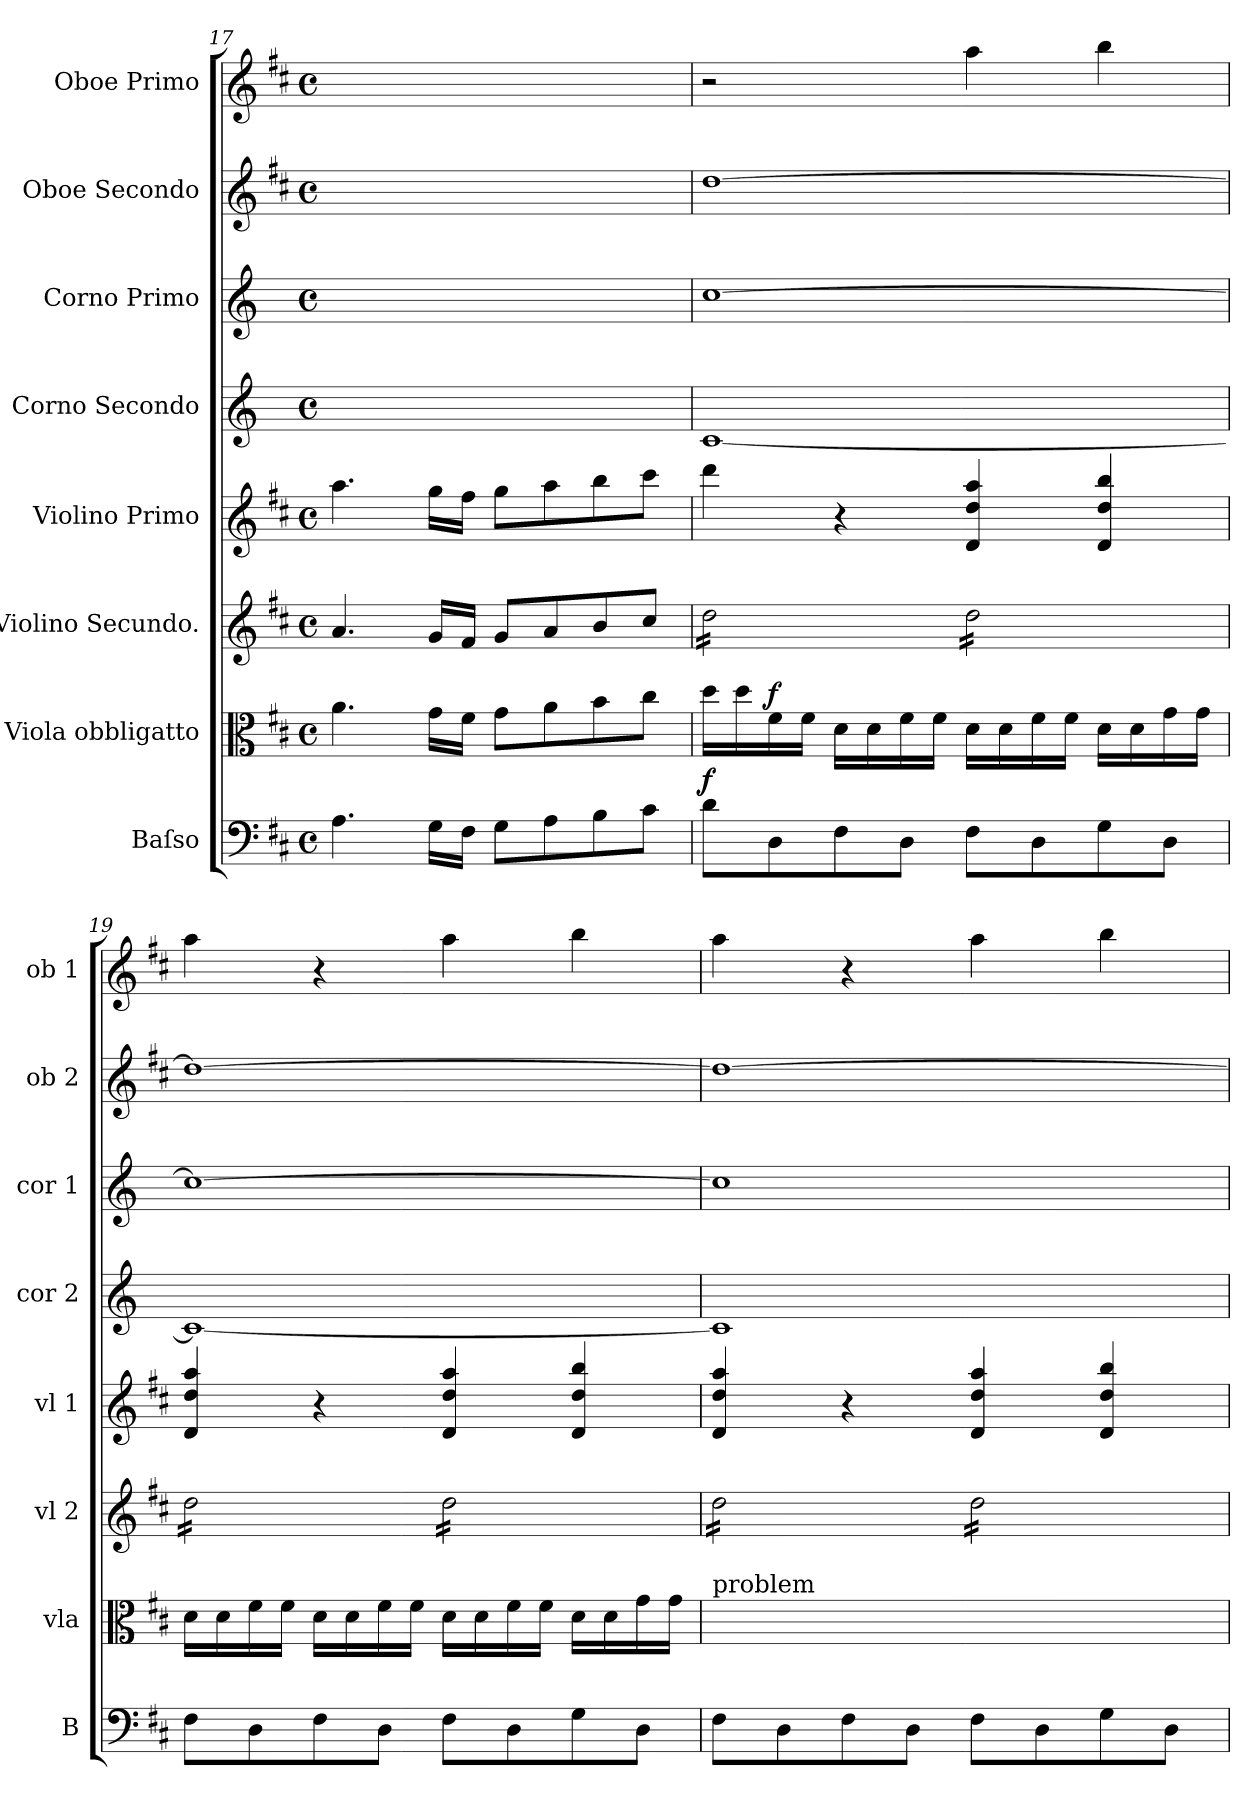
**kern	**dynam	**kern	**dynam	**kern	**kern	**kern	**kern	**kern	**kern
*part8	*part8	*part7	*part7	*part6	*part5	*part4	*part3	*part2	*part1
*staff8	*staff8	*staff7	*staff7	*staff6	*staff5	*staff4	*staff3	*staff2	*staff1
*I"Baſso	*	*I"Viola obbligatto	*	*I"Violino Secundo.	*I"Violino Primo	*I"Corno Secondo	*I"Corno Primo	*I"Oboe Secondo	*I"Oboe Primo
*I'B	*	*I'vla	*	*I'vl 2	*I'vl 1	*I'cor 2	*I'cor 1	*I'ob 2	*I'ob 1
*clefF4	*	*clefC3	*	*clefG2	*clefG2	*clefG2	*clefG2	*clefG2	*clefG2
*	*	*	*	*	*	*ITrd6c10	*ITrd6c10	*	*
*k[f#c#]	*	*k[f#c#]	*	*k[f#c#]	*k[f#c#]	*k[f#c#]	*k[f#c#]	*k[f#c#]	*k[f#c#]
*M4/4	*	*M4/4	*	*M4/4	*M4/4	*M4/4	*M4/4	*M4/4	*M4/4
*met(c)	*	*met(c)	*	*met(c)	*met(c)	*met(c)	*met(c)	*met(c)	*met(c)
=17	=17	=17	=17	=17	=17	=17	=17	=17	=17
4.A\	.	4.a\	.	4.a/	4.aa\	1ryy	1ryy	1ryy	1ryy
16G\LL	.	16g\LL	.	16g/LL	16gg\LL	.	.	.	.
16F#\JJ	.	16f#\JJ	.	16f#/JJ	16ff#\JJ	.	.	.	.
8G\L	.	8g\L	.	8g/L	8gg\L	.	.	.	.
8A\	.	8a\	.	8a/	8aa\	.	.	.	.
8B\	.	8b\	.	8b/	8bb\	.	.	.	.
8c#\J	.	8cc#\J	.	8cc#/J	8ccc#\J	.	.	.	.
=18	=18	=18	=18	=18	=18	=18	=18	=18	=18
!	!LO:DY:a	!	!	!	!	!	!	!	!
*	*	*	*	*tremolo	*	*	*	*	*
8d\L	f	16dd\LL	.	16dd\LL	4ddd\	[>1D	[1d	[1dd	2r
.	.	16dd\	.	16dd\	.	.	.	.	.
!	!	!	!LO:DY:a	!	!	!	!	!	!
8D\	.	16f#\	f	16dd\	.	.	.	.	.
.	.	16f#\JJ	.	16dd\	.	.	.	.	.
8F#\	.	16d\LL	.	16dd\	4r	.	.	.	.
.	.	16d\	.	16dd\	.	.	.	.	.
8D\J	.	16f#\	.	16dd\	.	.	.	.	.
.	.	16f#\JJ	.	16dd\JJ	.	.	.	.	.
8F#\L	.	16d\LL	.	16dd\LL	4d/ 4dd/ 4aa/	.	.	.	4aa\
.	.	16d\	.	16dd\	.	.	.	.	.
8D\	.	16f#\	.	16dd\	.	.	.	.	.
.	.	16f#\JJ	.	16dd\	.	.	.	.	.
8G\	.	16d\LL	.	16dd\	4d/ 4dd/ 4bb/	.	.	.	4bb\
.	.	16d\	.	16dd\	.	.	.	.	.
8D\J	.	16g\	.	16dd\	.	.	.	.	.
.	.	16g\JJ	.	16dd\JJ	.	.	.	.	.
=19	=19	=19	=19	=19	=19	=19	=19	=19	=19
8F#\L	.	16d\LL	.	16dd\LL	4d/ 4dd/ 4aa/	1D_	1d_	1dd_	4aa\
.	.	16d\	.	16dd\	.	.	.	.	.
8D\	.	16f#\	.	16dd\	.	.	.	.	.
.	.	16f#\JJ	.	16dd\	.	.	.	.	.
8F#\	.	16d\LL	.	16dd\	4r	.	.	.	4r
.	.	16d\	.	16dd\	.	.	.	.	.
8D\J	.	16f#\	.	16dd\	.	.	.	.	.
.	.	16f#\JJ	.	16dd\JJ	.	.	.	.	.
8F#\L	.	16d\LL	.	16dd\LL	4d/ 4dd/ 4aa/	.	.	.	4aa\
.	.	16d\	.	16dd\	.	.	.	.	.
8D\	.	16f#\	.	16dd\	.	.	.	.	.
.	.	16f#\JJ	.	16dd\	.	.	.	.	.
8G\	.	16d\LL	.	16dd\	4d/ 4dd/ 4bb/	.	.	.	4bb\
.	.	16d\	.	16dd\	.	.	.	.	.
8D\J	.	16g\	.	16dd\	.	.	.	.	.
.	.	16g\JJ	.	16dd\JJ	.	.	.	.	.
=20	=20	=20	=20	=20	=20	=20	=20	=20	=20
!	!	!LO:TX:a:t=problem	!	!	!	!	!	!	!
8F#\L	.	16d\LLyy	.	16dd\LL	4d/ 4dd/ 4aa/	1D]	1d]	1dd_	4aa\
.	.	16d\yy	.	16dd\	.	.	.	.	.
8D\	.	16f#\yy	.	16dd\	.	.	.	.	.
.	.	16f#\JJyy	.	16dd\	.	.	.	.	.
8F#\	.	16d\LLyy	.	16dd\	4r	.	.	.	4r
.	.	16d\yy	.	16dd\	.	.	.	.	.
8D\J	.	16f#\yy	.	16dd\	.	.	.	.	.
.	.	16f#\JJyy	.	16dd\JJ	.	.	.	.	.
8F#\L	.	16d\LLyy	.	16dd\LL	4d/ 4dd/ 4aa/	.	.	.	4aa\
.	.	16d\yy	.	16dd\	.	.	.	.	.
8D\	.	16f#\yy	.	16dd\	.	.	.	.	.
.	.	16f#\JJyy	.	16dd\	.	.	.	.	.
8G\	.	16d\LLyy	.	16dd\	4d/ 4dd/ 4bb/	.	.	.	4bb\
.	.	16d\yy	.	16dd\	.	.	.	.	.
8D\J	.	16g\yy	.	16dd\	.	.	.	.	.
.	.	16g\JJyy	.	16dd\JJ	.	.	.	.	.
*	*	*	*	*Xtremolo	*	*	*	*	*
=	=	=	=	=	=	=	=	=	=
*-	*-	*-	*-	*-	*-	*-	*-	*-	*-
